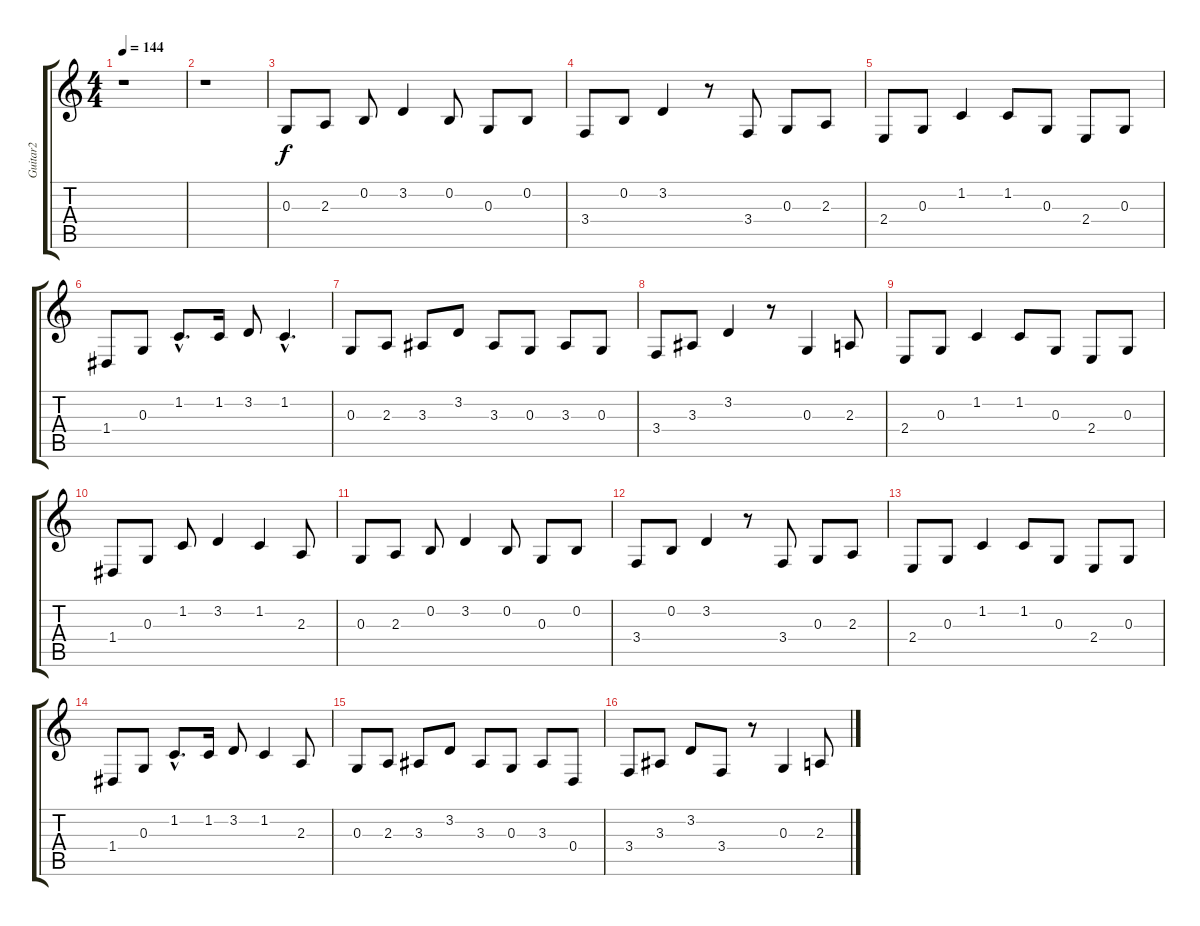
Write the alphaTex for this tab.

\track ("Guitar2             " "Guitar2   ") {instrument brasssection}
\staff {score tabs}
\tuning (E4 B3 G3 D3 A2 E2) {hide}
\ts (4 4)
\tempo 144
\clef g2
\ks c
r.1{dy f} |
r.1 |
0.3.8 2.3.8 0.2.8 3.2.4 0.2.8 0.3.8 0.2.8 |
3.4.8 0.2.8 3.2.4 r.8 3.4.8 0.3.8 2.3.8 |
2.4.8 0.3.8 1.2.4 1.2.8 0.3.8 2.4.8 0.3.8 |
1.4.8 0.3.8 1.2{hac}.8{d} 1.2.16 3.2.8 1.2{hac}.4{d} |
0.3.8 2.3.8 3.3.8 3.2.8 3.3.8 0.3.8 3.3.8 0.3.8 |
3.4.8 3.3.8 3.2.4 r.8 0.3.4 2.3.8 |
2.4.8 0.3.8 1.2.4 1.2.8 0.3.8 2.4.8 0.3.8 |
1.4.8 0.3.8 1.2.8 3.2.4 1.2.4 2.3.8 |
0.3.8 2.3.8 0.2.8 3.2.4 0.2.8 0.3.8 0.2.8 |
3.4.8 0.2.8 3.2.4 r.8 3.4.8 0.3.8 2.3.8 |
2.4.8 0.3.8 1.2.4 1.2.8 0.3.8 2.4.8 0.3.8 |
1.4.8 0.3.8 1.2{hac}.8{d} 1.2.16 3.2.8 1.2.4 2.3.8 |
0.3.8 2.3.8 3.3.8 3.2.8 3.3.8 0.3.8 3.3.8 0.4.8 |
3.4.8 3.3.8 3.2.8 3.4.8 r.8 0.3.4 2.3.8
